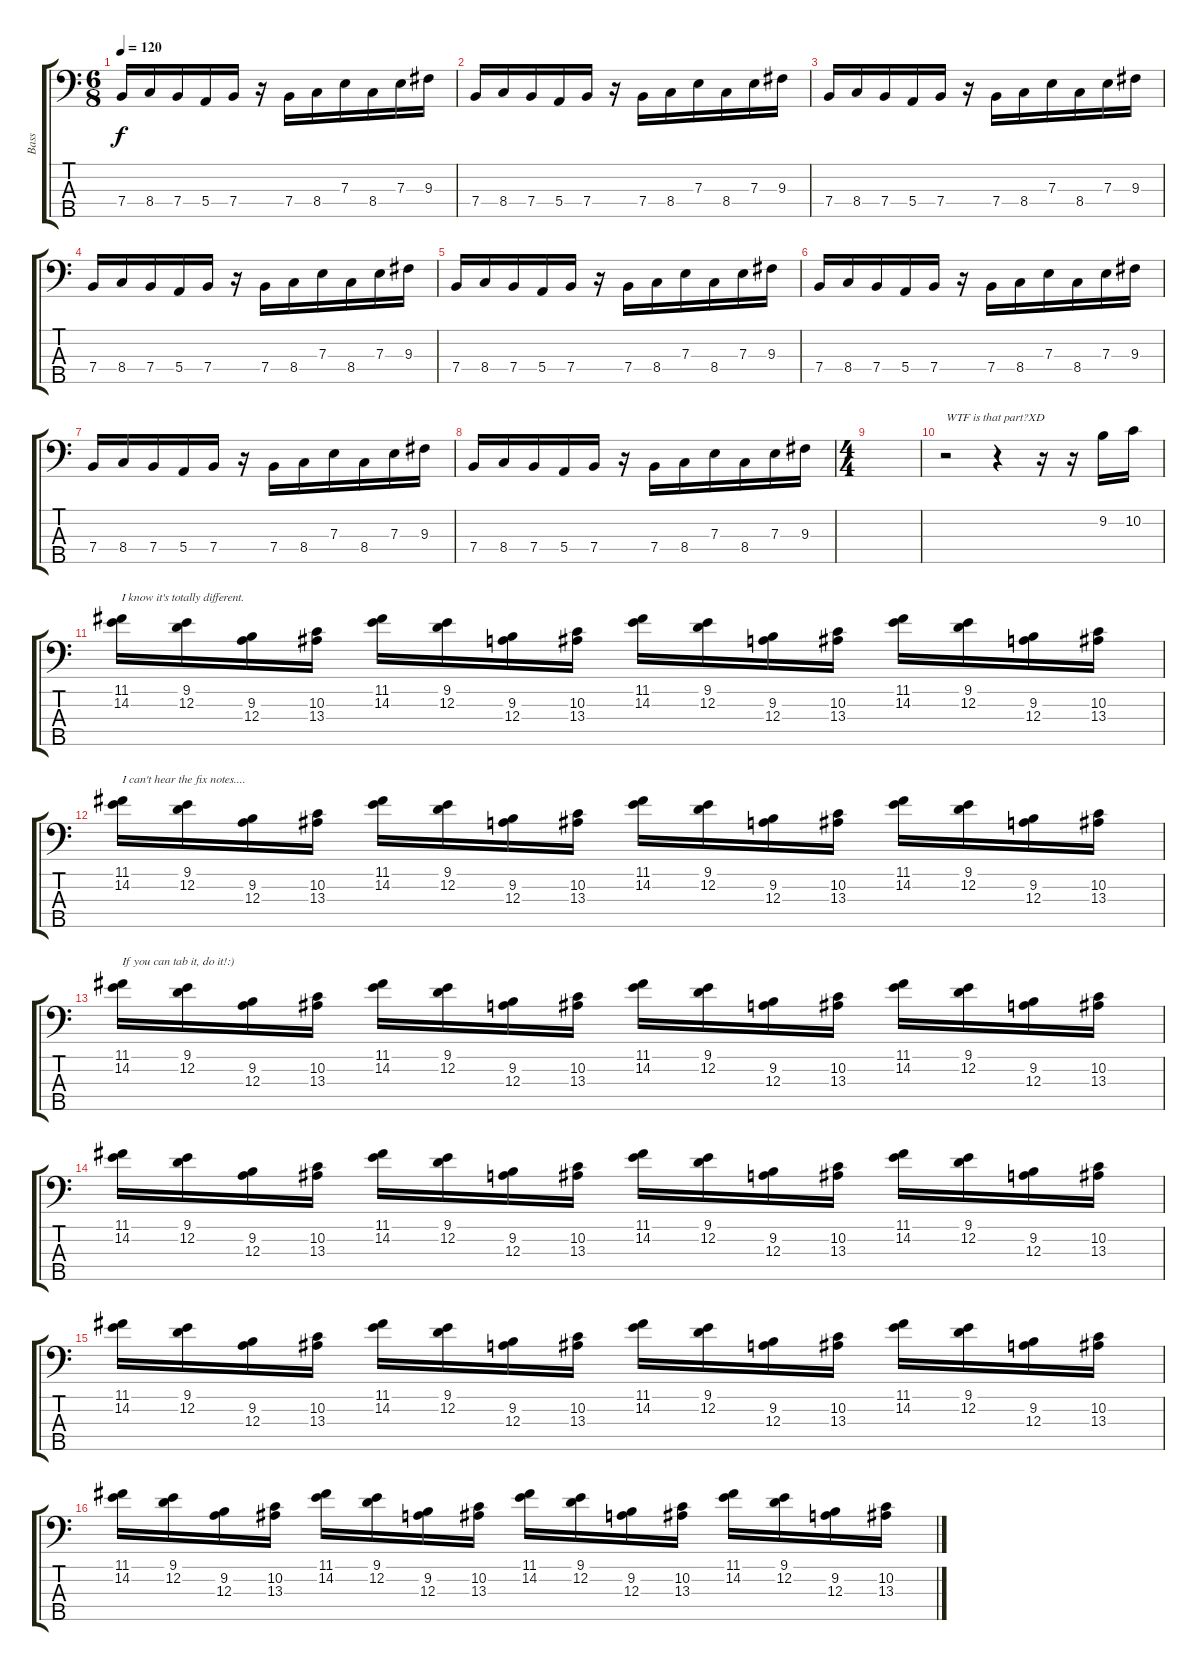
\track ("Bass" "Bass") {instrument electricbassfinger}
\staff {score tabs}
\tuning (G2 D2 A1 E1 B0) {hide}
\ts (6 8)
\tempo 120
\clef f4
\ks c
7.4.16{dy f} 8.4.16 7.4.16 5.4.16 7.4.16 r.16 7.4.16 8.4.16 7.3.16 8.4.16 7.3.16 9.3.16 |
7.4.16 8.4.16 7.4.16 5.4.16 7.4.16 r.16 7.4.16 8.4.16 7.3.16 8.4.16 7.3.16 9.3.16 |
7.4.16 8.4.16 7.4.16 5.4.16 7.4.16 r.16 7.4.16 8.4.16 7.3.16 8.4.16 7.3.16 9.3.16 |
7.4.16 8.4.16 7.4.16 5.4.16 7.4.16 r.16 7.4.16 8.4.16 7.3.16 8.4.16 7.3.16 9.3.16 |
7.4.16 8.4.16 7.4.16 5.4.16 7.4.16 r.16 7.4.16 8.4.16 7.3.16 8.4.16 7.3.16 9.3.16 |
7.4.16 8.4.16 7.4.16 5.4.16 7.4.16 r.16 7.4.16 8.4.16 7.3.16 8.4.16 7.3.16 9.3.16 |
7.4.16 8.4.16 7.4.16 5.4.16 7.4.16 r.16 7.4.16 8.4.16 7.3.16 8.4.16 7.3.16 9.3.16 |
7.4.16 8.4.16 7.4.16 5.4.16 7.4.16 r.16 7.4.16 8.4.16 7.3.16 8.4.16 7.3.16 9.3.16 |
\ts (4 4)
|
r.2{txt "WTF is that part?XD"} r.4 r.16 r.16 9.2.16{volume 10 instrument electricbassfinger} 10.2.16 |
(11.1 14.2).16{txt "I know it's totally different."} (9.1 12.2).16 (9.2 12.3).16 (10.2 13.3).16 (11.1 14.2).16 (9.1 12.2).16 (9.2 12.3).16 (10.2 13.3).16 (11.1 14.2).16 (9.1 12.2).16 (9.2 12.3).16 (10.2 13.3).16 (11.1 14.2).16 (9.1 12.2).16 (9.2 12.3).16 (10.2 13.3).16 |
(11.1 14.2).16{txt "I can't hear the fix notes.... "} (9.1 12.2).16 (9.2 12.3).16 (10.2 13.3).16 (11.1 14.2).16 (9.1 12.2).16 (9.2 12.3).16 (10.2 13.3).16 (11.1 14.2).16 (9.1 12.2).16 (9.2 12.3).16 (10.2 13.3).16 (11.1 14.2).16 (9.1 12.2).16 (9.2 12.3).16 (10.2 13.3).16 |
(11.1 14.2).16{txt "If you can tab it, do it!:)"} (9.1 12.2).16 (9.2 12.3).16 (10.2 13.3).16 (11.1 14.2).16 (9.1 12.2).16 (9.2 12.3).16 (10.2 13.3).16 (11.1 14.2).16 (9.1 12.2).16 (9.2 12.3).16 (10.2 13.3).16 (11.1 14.2).16 (9.1 12.2).16 (9.2 12.3).16 (10.2 13.3).16 |
(11.1 14.2).16 (9.1 12.2).16 (9.2 12.3).16 (10.2 13.3).16 (11.1 14.2).16 (9.1 12.2).16 (9.2 12.3).16 (10.2 13.3).16 (11.1 14.2).16 (9.1 12.2).16 (9.2 12.3).16 (10.2 13.3).16 (11.1 14.2).16 (9.1 12.2).16 (9.2 12.3).16 (10.2 13.3).16 |
(11.1 14.2).16 (9.1 12.2).16 (9.2 12.3).16 (10.2 13.3).16 (11.1 14.2).16 (9.1 12.2).16 (9.2 12.3).16 (10.2 13.3).16 (11.1 14.2).16 (9.1 12.2).16 (9.2 12.3).16 (10.2 13.3).16 (11.1 14.2).16 (9.1 12.2).16 (9.2 12.3).16 (10.2 13.3).16 |
(11.1 14.2).16 (9.1 12.2).16 (9.2 12.3).16 (10.2 13.3).16 (11.1 14.2).16 (9.1 12.2).16 (9.2 12.3).16 (10.2 13.3).16 (11.1 14.2).16 (9.1 12.2).16 (9.2 12.3).16 (10.2 13.3).16 (11.1 14.2).16 (9.1 12.2).16 (9.2 12.3).16 (10.2 13.3).16
